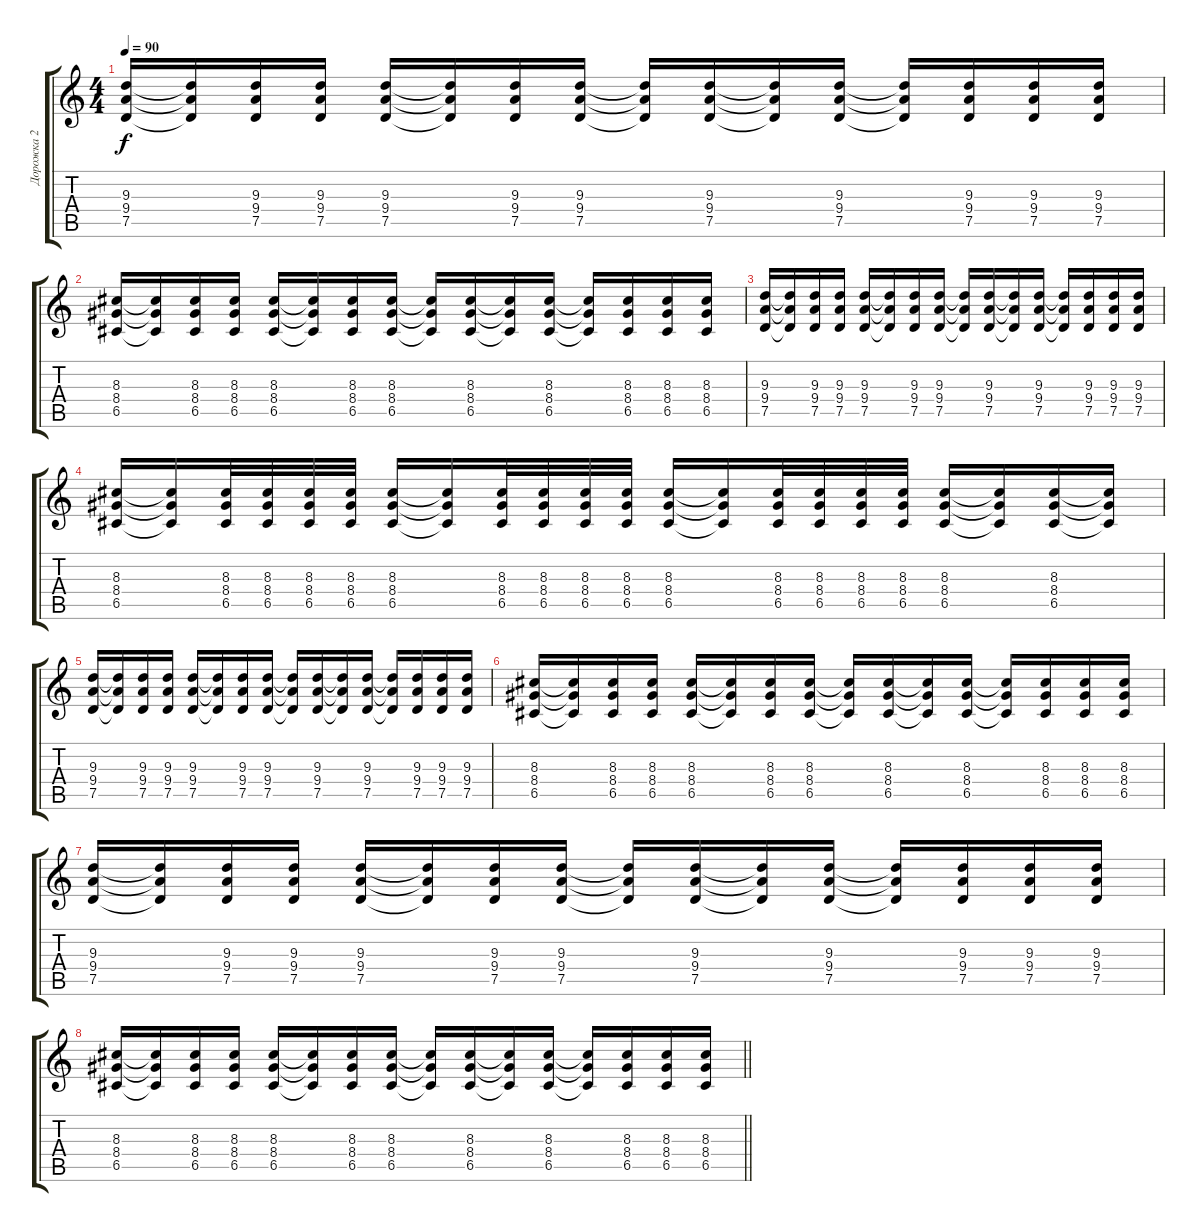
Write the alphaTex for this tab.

\track ("Дорожка 2" "Дорожка 2") {instrument distortionguitar}
\staff {score tabs}
\tuning (D4 A3 F3 C3 G2 C2) {hide}
\ts (4 4)
\tempo 90
\clef g2
\ks c
(9.3 9.4 7.5).16{dy f} (9.3{t} 9.4{t} 7.5{t}).16 (9.3 9.4 7.5).16 (9.3 9.4 7.5).16 (9.3 9.4 7.5).16 (9.3{t} 9.4{t} 7.5{t}).16 (9.3 9.4 7.5).16 (9.3 9.4 7.5).16 (9.3{t} 9.4{t} 7.5{t}).16 (9.3 9.4 7.5).16 (9.3{t} 9.4{t} 7.5{t}).16 (9.3 9.4 7.5).16 (9.3{t} 9.4{t} 7.5{t}).16 (9.3 9.4 7.5).16 (9.3 9.4 7.5).16 (9.3 9.4 7.5).16 |
(8.3 8.4 6.5).16 (8.3{t} 8.4{t} 6.5{t}).16 (8.3 8.4 6.5).16 (8.3 8.4 6.5).16 (8.3 8.4 6.5).16 (8.3{t} 8.4{t} 6.5{t}).16 (8.3 8.4 6.5).16 (8.3 8.4 6.5).16 (8.3{t} 8.4{t} 6.5{t}).16 (8.3 8.4 6.5).16 (8.3{t} 8.4{t} 6.5{t}).16 (8.3 8.4 6.5).16 (8.3{t} 8.4{t} 6.5{t}).16 (8.3 8.4 6.5).16 (8.3 8.4 6.5).16 (8.3 8.4 6.5).16 |
(9.3 9.4 7.5).16 (9.3{t} 9.4{t} 7.5{t}).16 (9.3 9.4 7.5).16 (9.3 9.4 7.5).16 (9.3 9.4 7.5).16 (9.3{t} 9.4{t} 7.5{t}).16 (9.3 9.4 7.5).16 (9.3 9.4 7.5).16 (9.3{t} 9.4{t} 7.5{t}).16 (9.3 9.4 7.5).16 (9.3{t} 9.4{t} 7.5{t}).16 (9.3 9.4 7.5).16 (9.3{t} 9.4{t} 7.5{t}).16 (9.3 9.4 7.5).16 (9.3 9.4 7.5).16 (9.3 9.4 7.5).16 |
(8.3 8.4 6.5).16 (8.3{t} 8.4{t} 6.5{t}).16 (8.3 8.4 6.5).32 (8.3 8.4 6.5).32 (8.3 8.4 6.5).32 (8.3 8.4 6.5).32 (8.3 8.4 6.5).16 (8.3{t} 8.4{t} 6.5{t}).16 (8.3 8.4 6.5).32 (8.3 8.4 6.5).32 (8.3 8.4 6.5).32 (8.3 8.4 6.5).32 (8.3 8.4 6.5).16 (8.3{t} 8.4{t} 6.5{t}).16 (8.3 8.4 6.5).32 (8.3 8.4 6.5).32 (8.3 8.4 6.5).32 (8.3 8.4 6.5).32 (8.3 8.4 6.5).16 (8.3{t} 8.4{t} 6.5{t}).16 (8.3 8.4 6.5).16 (8.3{t} 8.4{t} 6.5{t}).16 |
(9.3 9.4 7.5).16 (9.3{t} 9.4{t} 7.5{t}).16 (9.3 9.4 7.5).16 (9.3 9.4 7.5).16 (9.3 9.4 7.5).16 (9.3{t} 9.4{t} 7.5{t}).16 (9.3 9.4 7.5).16 (9.3 9.4 7.5).16 (9.3{t} 9.4{t} 7.5{t}).16 (9.3 9.4 7.5).16 (9.3{t} 9.4{t} 7.5{t}).16 (9.3 9.4 7.5).16 (9.3{t} 9.4{t} 7.5{t}).16 (9.3 9.4 7.5).16 (9.3 9.4 7.5).16 (9.3 9.4 7.5).16 |
(8.3 8.4 6.5).16 (8.3{t} 8.4{t} 6.5{t}).16 (8.3 8.4 6.5).16 (8.3 8.4 6.5).16 (8.3 8.4 6.5).16 (8.3{t} 8.4{t} 6.5{t}).16 (8.3 8.4 6.5).16 (8.3 8.4 6.5).16 (8.3{t} 8.4{t} 6.5{t}).16 (8.3 8.4 6.5).16 (8.3{t} 8.4{t} 6.5{t}).16 (8.3 8.4 6.5).16 (8.3{t} 8.4{t} 6.5{t}).16 (8.3 8.4 6.5).16 (8.3 8.4 6.5).16 (8.3 8.4 6.5).16 |
(9.3 9.4 7.5).16 (9.3{t} 9.4{t} 7.5{t}).16 (9.3 9.4 7.5).16 (9.3 9.4 7.5).16 (9.3 9.4 7.5).16 (9.3{t} 9.4{t} 7.5{t}).16 (9.3 9.4 7.5).16 (9.3 9.4 7.5).16 (9.3{t} 9.4{t} 7.5{t}).16 (9.3 9.4 7.5).16 (9.3{t} 9.4{t} 7.5{t}).16 (9.3 9.4 7.5).16 (9.3{t} 9.4{t} 7.5{t}).16 (9.3 9.4 7.5).16 (9.3 9.4 7.5).16 (9.3 9.4 7.5).16 |
\barLineRight lightlight
(8.3 8.4 6.5).16 (8.3{t} 8.4{t} 6.5{t}).16 (8.3 8.4 6.5).16 (8.3 8.4 6.5).16 (8.3 8.4 6.5).16 (8.3{t} 8.4{t} 6.5{t}).16 (8.3 8.4 6.5).16 (8.3 8.4 6.5).16 (8.3{t} 8.4{t} 6.5{t}).16 (8.3 8.4 6.5).16 (8.3{t} 8.4{t} 6.5{t}).16 (8.3 8.4 6.5).16 (8.3{t} 8.4{t} 6.5{t}).16 (8.3 8.4 6.5).16 (8.3 8.4 6.5).16 (8.3 8.4 6.5).16
